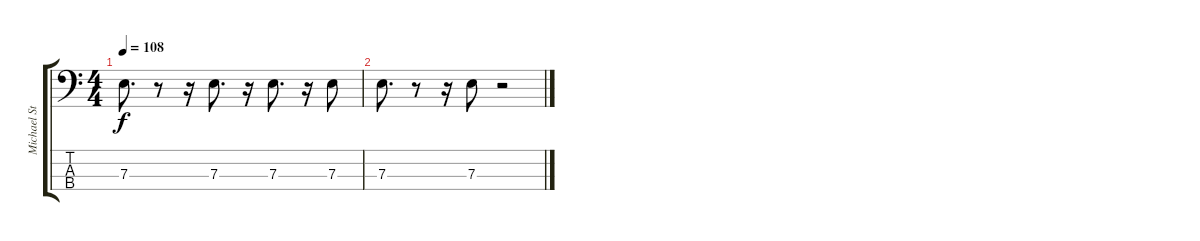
\track ("Michael Starr- Bass" "Michael St") {instrument electricbassfinger}
\staff {score tabs}
\tuning (G2 D2 A1 E1) {hide}
\ts (4 4)
\tempo 108
\clef f4
\ks c
7.3.8{d dy f} r.8 r.16 7.3.8{d} r.16 7.3.8{d} r.16 7.3.8 |
7.3.8{d} r.8 r.16 7.3.8 r.2
